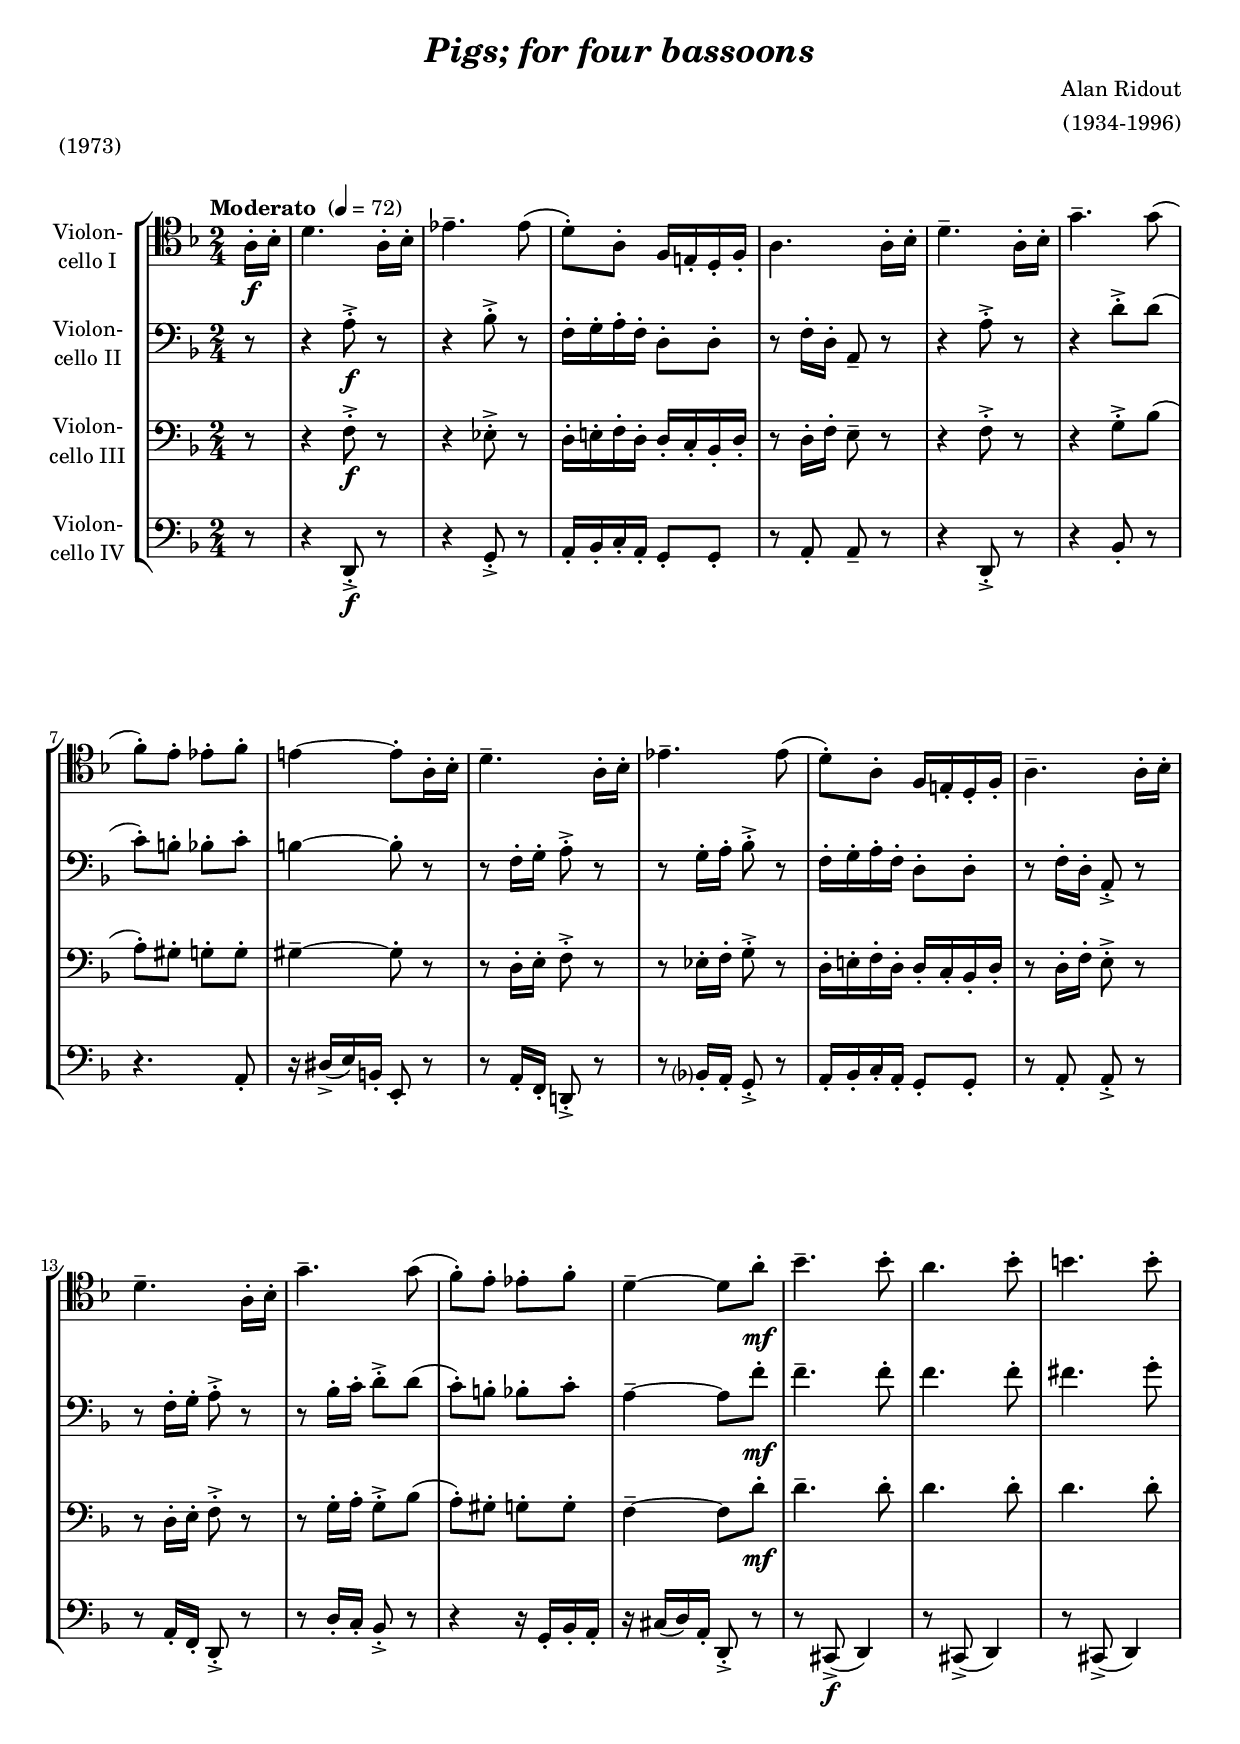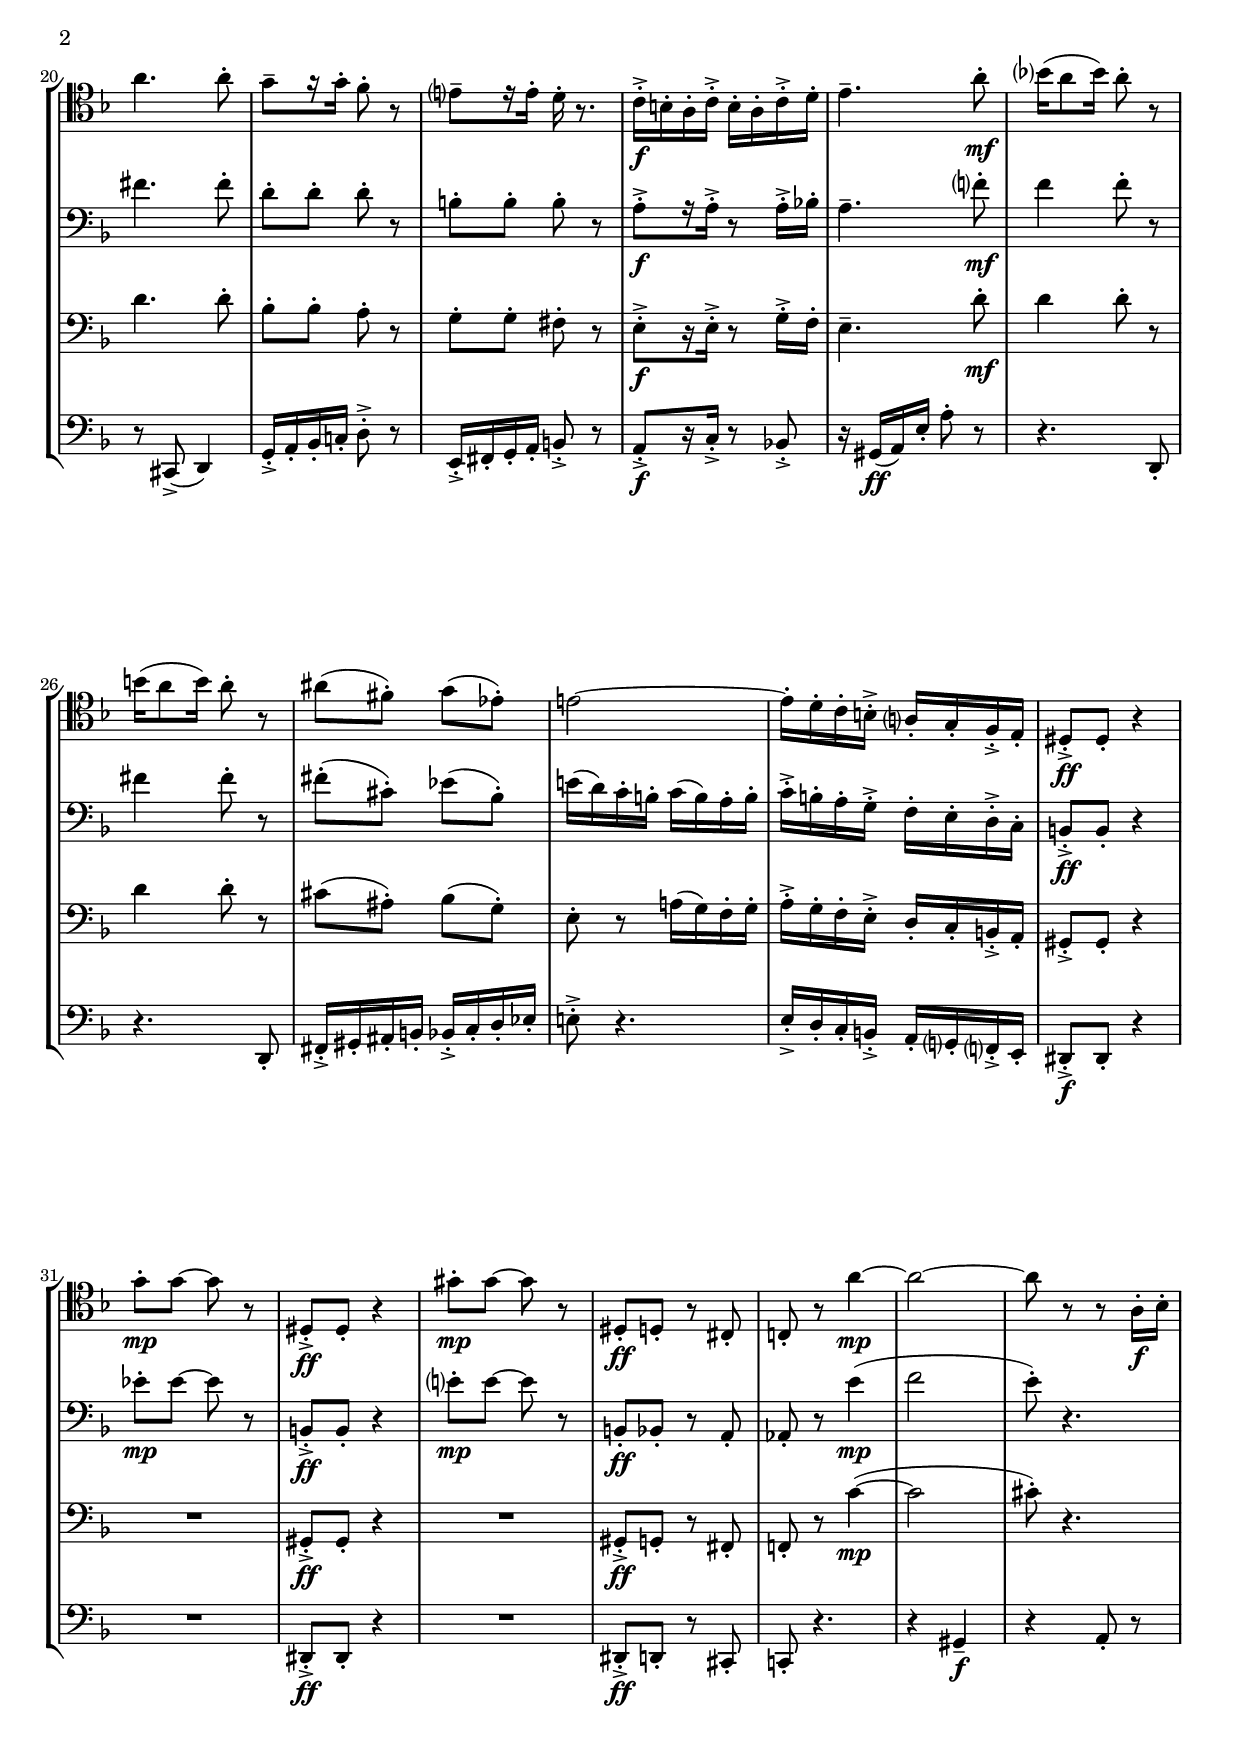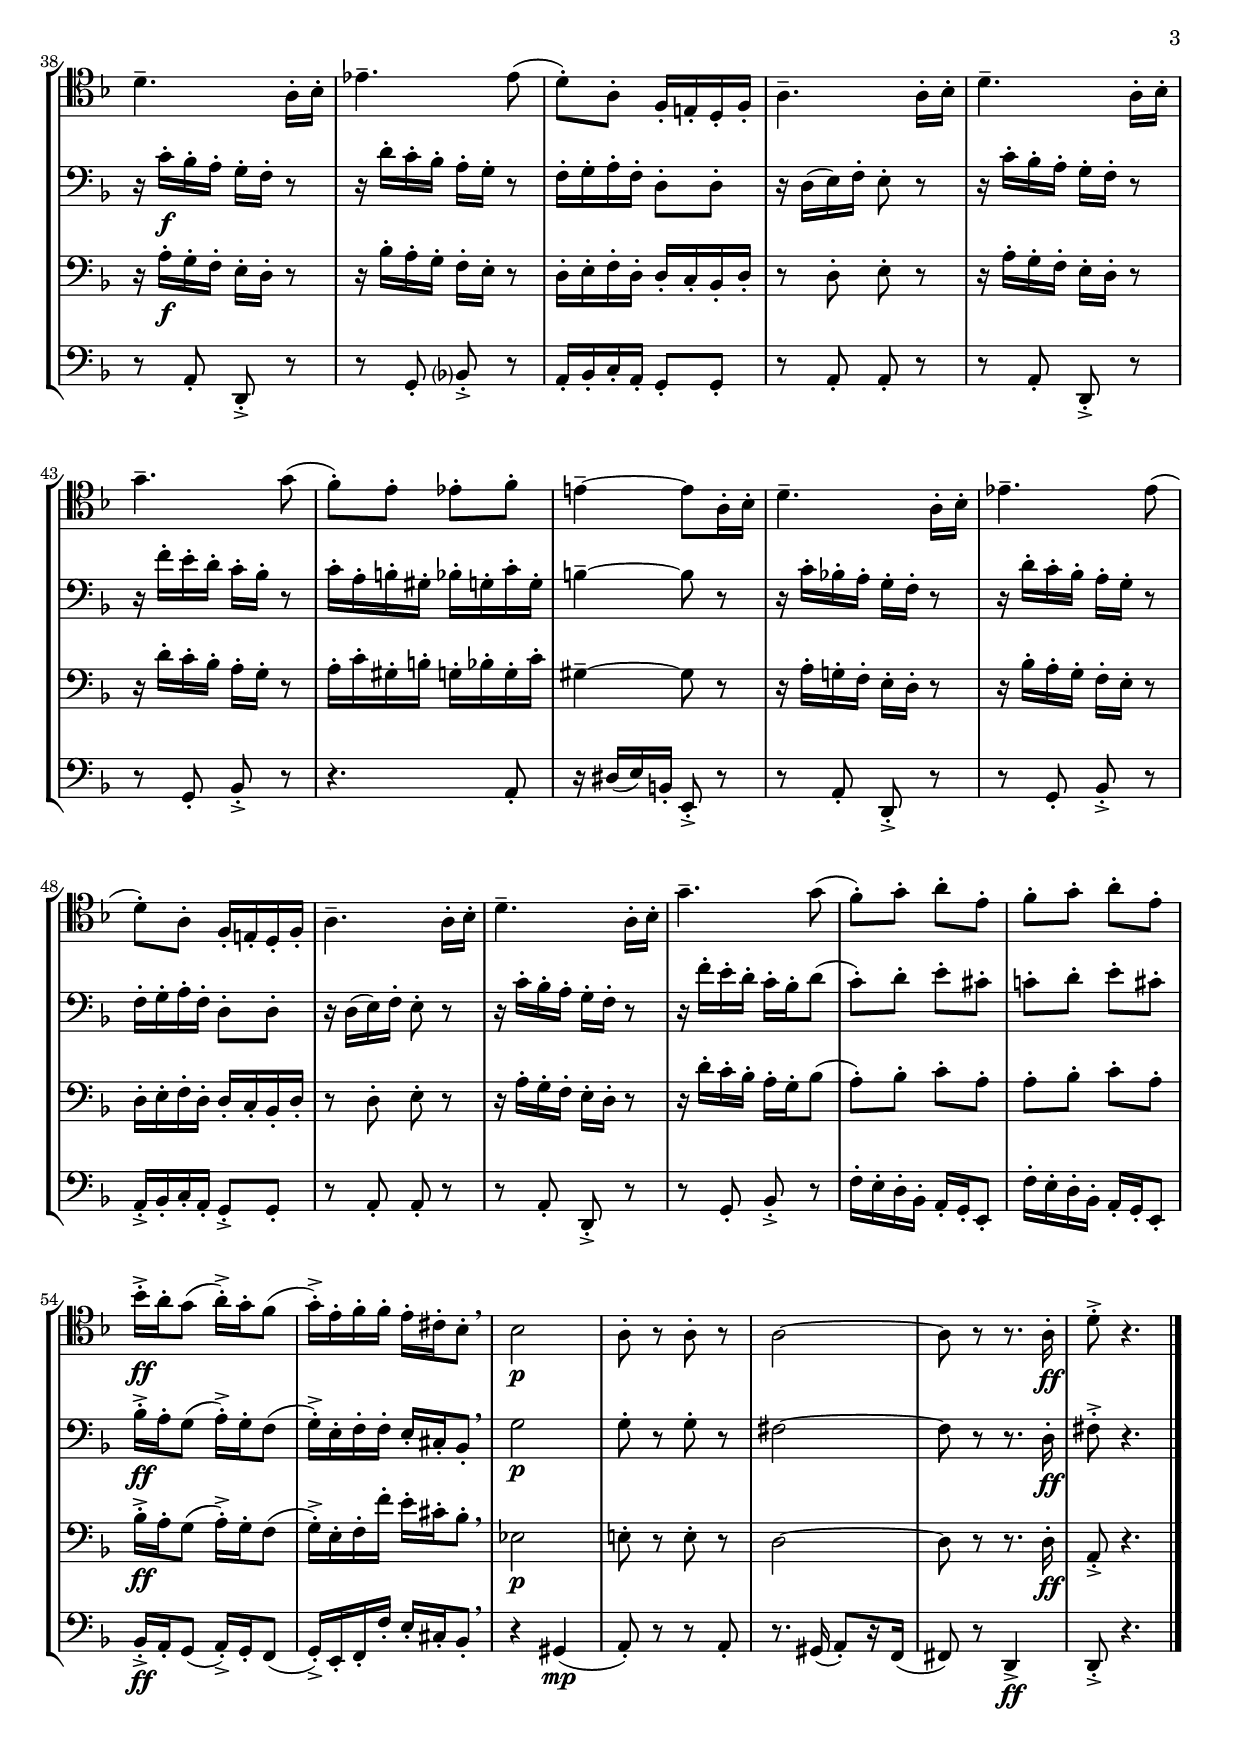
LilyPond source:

\version "2.18.2"
\include "deutsch.ly"
  
#(set-global-staff-size 18.7)

\header {
  title     = \markup \bold \italic "Pigs; for four bassoons"
  composer  = "Alan Ridout"
  arranger  = "(1934-1996)"
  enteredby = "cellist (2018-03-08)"
  piece     = "(1973)"
}

voiceconsts = {
  \key c \minor
  \time 2/4
  \clef "bass"
%  \numericTimeSignature
  \compressFullBarRests
  % Set default beaming for all staves
% \set Timing.beamExceptions = #'()
% \set Timing.baseMoment     = #(ly:make-moment 1 4)
% \set Timing.beatStructure  = #'(1 1 1)
  \tempo "Moderato " 4=72
}

micl = "clarinet"
mifl = "flute"
miob = "oboe"
mifh = "french horn"
misx = "tenor sax"
mist = "string ensemble 1"
miba = "cello"

va = \relative c' {
  \voiceconsts
  \clef "tenor"
  
  \partial 8 g16-.\f as-.
  c4. g16-. as-.
  des4.-- des8(
  c)-. g-. es16 d!-. c-. es-.
  g4. g16-. as-.
  c4.-- g16-. as-.

  f'4.-- f8(
  es)-. d-. des-. es-.
  d!4~ d8-. g,16-. as-.
  c4.-- g16-. as-.
  des4.-- des8(
  c)-. g-. es16 d!-. c-. es-.

  g4.-- g16-. as-.
  c4.-- g16-. as-.
  f'4.-- f8(
  es)-. d-. des-. es-.
  c4~-- c8 g'-.\mf
  as4.-- as8-.

  g4. as8-.
  a4. a8-.
  g4. g8-.
  f[-- r16 f]-. es8-. r
  d?[-- r16 d]-. c-. r8.
  b16-.->\f a-. g-. b-.-> a-. g-. b-.-> c-.

  d4.-- g8-.\mf
  as?16( g8 as16) g8-. r
  a16( g8 a16) g8-. r
  gis( e)-. f( des)-.
  d!2~
  d16-. c-. b-. a-.-> g?-. f-. es-.-> d-.

  cis8-.->\ff cis-. r4
  f'8-.\mp f~ f r
  cis,-.->\ff cis-. r4
  fis'8-.\mp fis~ fis r
  cis,8-.\ff c-. r h-.
  b!-. r g''4~\mp

  g2~
  g8 r r g,16-.\f as-.
  c4.-- g16-. as-.
  des4.-- des8(
  c)-. g-. es16-. d!-. c-. es-.
  g4.-- g16-. as-.

  c4.-- g16-. as-.
  f'4.-- f8(
  es)-. d-. des-. es-.
  d!4~-- d8 g,16-. as-.
  c4.-- g16-. as-.
  des4.-- des8(

  c)-. g-. es16-. d!-. c-. es-.
  g4.-- g16-. as-.
  c4.-- g16-. as-.
  f'4.-- f8(
  es)-. f-. g-. d-.
  es-. f-. g-. d-.

  as'16-.->\ff g-. f8( g16)-.-> f-. es8(
  f16)-.-> d-. es-. es-. d-. h-. as8-. \breathe
  as2\p
  g8-. r g-. r
  g2~
  g8 r r8. g16-.\ff
  c8-.-> r4. \bar "|."
}

vb = \relative c' {
  \voiceconsts

  \partial 8 r8
  r4 g8-.->\f r
  r4 as8-.-> r
  es16-. f-. g-. es-. c8-. c-.
  r es16-. c-. g8-- r
  r4 g'8-.-> r

  r4 c8-.-> c(
  b)-. a-. as-. b-.
  a4~ a8-. r
  r es16-. f-. g8-.-> r
  r f16-. g-. as8-.-> r
  es16-. f-. g-. es-. c8-. c-.

  r es16-. c-. g8-.-> r
  r es'16-. f-. g8-.-> r
  r as16-. b-. c8-.-> c(
  b)-. a-. as-. b-.
  g4~-- g8 es'-.\mf
  es4.-- es8-.

  es4. es8-.
  e4. f8-.
  e4. e8-.
  c-. c-. c-. r
  a-. a-. a-. r
  g[-.->\f r16 g]-.-> r8 g16-.-> as!-.

  g4.-- es'?8-.\mf
  es4 es8-. r
  e4 e8-. r
  e(-. h)-. des( as)-.
  d!16( c) b-. a-. b( a) g-. a-.
  b-.-> a-. g-. f-.-> es-. d-. c-.-> b-.

  a8-.->\ff a-. r4
  des'8-.\mp des~ des r
  a,-.->\ff a-. r4
  d'?8-.\mp d~ d r
  a,-.\ff as-. r g-.
  ges-. r d''4(\mp

  es2
  d8)-. r4.
  r16 b-.\f as-. g-. f-. es-. r8
  r16 c'-. b-. as-. g-. f-. r8
  es16-. f-. g-. es-. c8-. c-.
  r16 c( d) es-. d8-. r

  r16 b'-. as-. g-. f-. es-. r8
  r16 es'-. d-. c-. b-. as-. r8
  b16-. g-. a-. fis-. as-. f-. b-. f-.
  a4~-- a8 r
  r16 b-. as!-. g-. f-. es-. r8
  r16 c'-. b-. as-. g-. f-. r8

  es16-. f-. g-. es-. c8-. c-.
  r16 c( d) es-. d8-. r
  r16 b'-. as-. g-. f-. es-. r8
  r16 es'-. d-. c-. b-. as-. c8(
  b)-. c-. d-. h-.
  b!-. c-. d-. h-.

  as16-.->\ff g-. f8( g16)-.-> f-. es8(
  f16)-.-> d-. es-. es-. d-. h-. as8-. \breathe
  f'2\p
  f8-. r f-. r
  e2~
  e8 r r8. c16-.\ff
  e8-.-> r4. \bar "|."
}

vc = \relative c {
  \voiceconsts

  \partial 8 r8
  r4 es8-.->\f r
  r4 des8-.-> r
  c16-. d!-. es-. c-. c-. b-. as-. c-.
  r8 c16-. es-. d8-- r
  r4 es8-.-> r

  r4 f8-.-> as(
  g)-. fis-. f-. f-.
  fis4~-- fis8-. r
  r c16-. d-. es8-.-> r
  r des16-. es-. f8-.-> r
  c16-. d!-. es-. c-. c-. b-. as-. c-.

  r8 c16-. es-. d8-.-> r
  r c16-. d-. es8-.-> r
  r f16-. g-. f8-.-> as(
  g)-. fis-. f-. f-.
  es4~-- es8 c'-.\mf
  c4.-- c8-.

  c4. c8-.
  c4. c8-.
  c4. c8-.
  as-. as-. g-. r
  f-. f-. e-. r
  d[-.->\f r16 d]-.-> r8 f16-.-> es-.

  d4.-- c'8-.\mf
  c4 c8-. r
  c4 c8-. r
  h( gis)-. as( f)-.
  d-. r g!16( f) es-. f-.
  g-.-> f-. es-. d-.-> c-. b-. a-.-> g-.

  fis8-.-> fis-. r4
  R2
  fis8-.->\ff fis-. r4
  R2
  fis8-.->\ff f-. r e-.
  es!-. r b''4(~\mp

  b2
  h8)-. r4.
  r16 g-.\f f-. es-. d-. c-. r8
  r16 as'-. g-. f-. es-. d-. r8
  c16-. d-. es-. c-. c-. b-. as-. c-.
  r8 c-. d-. r

  r16 g-. f-. es-. d-. c-. r8
  r16 c'-. b-. as-. g-. f-. r8
  g16-. b-. fis-. a-. f-. as-. f-. b-.
  fis4~-- fis8 r
  r16 g-. f!-. es-. d-. c-. r8
  r16 as'-. g-. f-. es-. d-. r8

  c16-. d-. es-. c-. c-. b-. as-. c-.
  r8 c-. d-. r
  r16 g-. f-. es-. d-. c-. r8
  r16 c'-. b-. as-. g-. f-. as8(
  g)-. as-. b-. g-.
  g-. as-. b-. g-.

  as16-.->\ff g-. f8( g16)-.-> f-. es8(
  f16)-.-> d-. es-. es'-. d-. h-. as8-. \breathe
  des,2\p
  d!8-. r d-. r
  c2~
  c8 r r8. c16-.\ff
  g8-.-> r4. \bar "|."
}

vd = \relative c, {
  \voiceconsts

  \partial 8 r8
  r4 c8-.->\f r
  r4 f8-.-> r
  g16-. as-. b-. g-. f8-. f-.
  r g-. g-- r
  r4 c,8-.-> r

  r4 as'8-. r
  r4. g8-.
  r16 cis(-> d) a-. d,8-. r
  r g16-. es-. c!8-.-> r
  r as'?16-. g-. f8-.-> r
  g16-. as-. b-. g-. f8-. f-.

  r g-. g-.-> r
  r g16-. es-. c8-.-> r
  r c'16-. b-. as8-.-> r
  r4 r16 f-. as-. g-.
  r h( c) g-. c,8-.-> r
  r h(->\f c4)

  r8 h(-> c4)
  r8 h(-> c4)
  r8 h(-> c4)
  f16-.-> g-. as-. b!-. c8-.-> r
  d,16-.-> e-. f-. g-. a8-.-> r
  g[-.->\f r16 b]-.-> r8 as!-.->

  r16 fis(\ff g) d'-. g8-. r
  r4. c,,8-.
  r4. c8-.
  e16-.-> fis-. gis-. a-. as-.-> b-. c-. des-.
  d!8-.-> r4.
  d16-.-> c-. b-. a-.-> g-. f?-. es?-.-> d-.

  cis8-.->\f cis-. r4
  R2
  cis8-.->\ff cis-. r4
  R2
  cis8-.->\ff c-. r h-.
  b!-. r4.

  r4 fis'--\f
  r g8-. r
  r g-. c,-.-> r
  r f-. as?-.-> r
  g16-. as-. b-. g-. f8-. f-.
  r g-. g-. r

  r g-. c,-.-> r
  r f-. as-.-> r
  r4. g8-.
  r16 cis( d) a-. d,8-.-> r
  r g-. c,-.-> r
  r f-. as-.-> r

  g16-.-> as-. b-. g-. f8-.-> f-.
  r g-. g-. r
  r g-. c,-.-> r
  r f-. as-.-> r
  es'16-. d-. c-. as-. g-. f-. d8-.
  es'16-. d-. c-. as-. g-. f-. d8-.

  as'16-.->\ff g-. f8( g16)-.-> f-. es8(
  f16)-.-> d-. es-. es'-. d-. h-. as8-. \breathe
  r4 fis(\mp
  g8)-. r r g-.
  r8. fis16( g8)[-. r16 es](
  e8) r c4->\ff
  c8-.-> r4. \bar "|."
}


music = \new StaffGroup <<
      \new Staff {
	\set Staff.midiInstrument = \miba
	\set Staff.instrumentName = \markup \center-column { "Violon-" "cello I" }
	\transpose c d { \va }
      }

      \new Staff {
	\set Staff.midiInstrument = \miba
	\set Staff.instrumentName = \markup \center-column { "Violon-" "cello II" }
	\transpose c d { \vb }
      }

      \new Staff {
	\set Staff.midiInstrument = \miba
	\set Staff.instrumentName = \markup \center-column { "Violon-" "cello III" }
	\transpose c d { \vc }
      }

      \new Staff {
	\set Staff.midiInstrument = \miba
	\set Staff.instrumentName = \markup \center-column { "Violon-" "cello IV" }
	\transpose c d { \vd }
      }
>>

\book {
  \score {
    \music
    \layout {}
  }

  \score {
    \unfoldRepeats \music

    \midi {
      \context {
        \Score
      }
    }
  }
}
